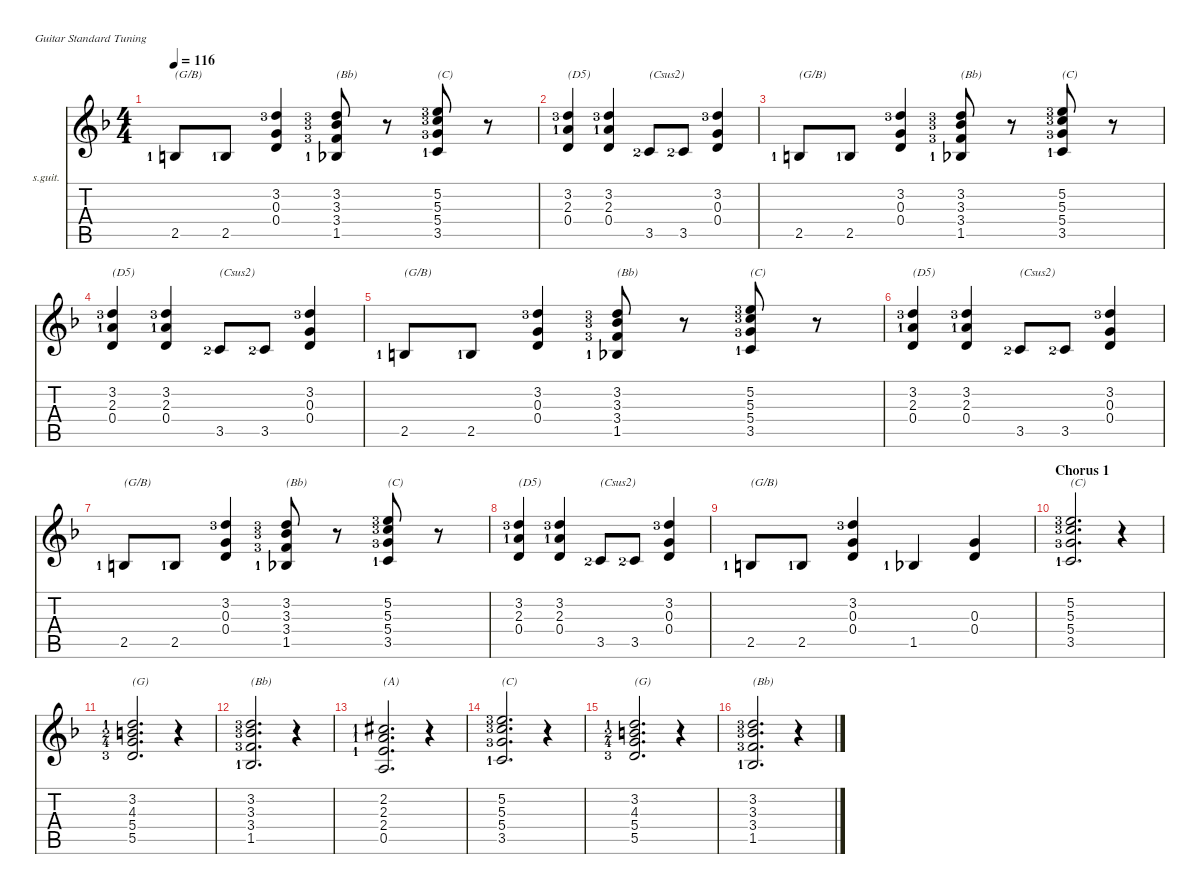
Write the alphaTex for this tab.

\defaultSystemsLayout 4
\hideDynamics
\bracketExtendMode nobrackets
\firstSystemTrackNameOrientation horizontal
\otherSystemsTrackNameOrientation horizontal
\track ("rhythm & lead 10" "s.guit.") {instrument acousticguitarsteel}
\staff {score tabs}
\tuning (E4 B3 G3 D3 A2 E2)
\ts (4 4)
\tempo 116
\clef g2
\ks dminor
2.5{lf 2 acc forcenatural}.8{txt "(G/B)" dy mf beam Up} 2.5{lf 2 acc forcenatural}.8{beam Up} (0.3{acc forcenatural} 3.2{lf 4 acc forcenatural} 0.4{acc forcenatural}).4{beam Up} (1.5{lf 2 acc b} 3.4{lf 4 acc forcenatural} 3.3{lf 4 acc b} 3.2{lf 4 acc forcenatural}).8{txt "(Bb)" beam Up} r.8{beam Up} (3.5{lf 2 acc forcenatural} 5.4{lf 4 acc forcenatural} 5.3{lf 4 acc forcenatural} 5.2{lf 4 acc forcenatural}).8{txt "(C)" beam Up} r.8{beam Up} |
(0.4{acc forcenatural} 2.3{lf 2 acc forcenatural} 3.2{lf 4 acc forcenatural}).4{txt "(D5)" beam Up} (0.4{acc forcenatural} 2.3{lf 2 acc forcenatural} 3.2{lf 4 acc forcenatural}).4{beam Up} 3.5{lf 3 acc forcenatural}.8{txt "(Csus2)" beam Up} 3.5{lf 3 acc forcenatural}.8{beam Up} (0.3{acc forcenatural} 3.2{lf 4 acc forcenatural} 0.4{acc forcenatural}).4{beam Up} |
2.5{lf 2 acc forcenatural}.8{txt "(G/B)" beam Up} 2.5{lf 2 acc forcenatural}.8{beam Up} (0.3{acc forcenatural} 3.2{lf 4 acc forcenatural} 0.4{acc forcenatural}).4{beam Up} (1.5{lf 2 acc b} 3.4{lf 4 acc forcenatural} 3.3{lf 4 acc b} 3.2{lf 4 acc forcenatural}).8{txt "(Bb)" beam Up} r.8{beam Up} (3.5{lf 2 acc forcenatural} 5.4{lf 4 acc forcenatural} 5.3{lf 4 acc forcenatural} 5.2{lf 4 acc forcenatural}).8{txt "(C)" beam Up} r.8{beam Up} |
(0.4{acc forcenatural} 2.3{lf 2 acc forcenatural} 3.2{lf 4 acc forcenatural}).4{txt "(D5)" beam Up} (0.4{acc forcenatural} 2.3{lf 2 acc forcenatural} 3.2{lf 4 acc forcenatural}).4{beam Up} 3.5{lf 3 acc forcenatural}.8{txt "(Csus2)" beam Up} 3.5{lf 3 acc forcenatural}.8{beam Up} (0.3{acc forcenatural} 3.2{lf 4 acc forcenatural} 0.4{acc forcenatural}).4{beam Up} |
2.5{lf 2 acc forcenatural}.8{txt "(G/B)" beam Up} 2.5{lf 2 acc forcenatural}.8{beam Up} (0.3{acc forcenatural} 3.2{lf 4 acc forcenatural} 0.4{acc forcenatural}).4{beam Up} (1.5{lf 2 acc b} 3.4{lf 4 acc forcenatural} 3.3{lf 4 acc b} 3.2{lf 4 acc forcenatural}).8{txt "(Bb)" beam Up} r.8{beam Up} (3.5{lf 2 acc forcenatural} 5.4{lf 4 acc forcenatural} 5.3{lf 4 acc forcenatural} 5.2{lf 4 acc forcenatural}).8{txt "(C)" beam Up} r.8{beam Up} |
(0.4{acc forcenatural} 2.3{lf 2 acc forcenatural} 3.2{lf 4 acc forcenatural}).4{txt "(D5)" beam Up} (0.4{acc forcenatural} 2.3{lf 2 acc forcenatural} 3.2{lf 4 acc forcenatural}).4{beam Up} 3.5{lf 3 acc forcenatural}.8{txt "(Csus2)" beam Up} 3.5{lf 3 acc forcenatural}.8{beam Up} (0.3{acc forcenatural} 3.2{lf 4 acc forcenatural} 0.4{acc forcenatural}).4{beam Up} |
2.5{lf 2 acc forcenatural}.8{txt "(G/B)" beam Up} 2.5{lf 2 acc forcenatural}.8{beam Up} (0.3{acc forcenatural} 3.2{lf 4 acc forcenatural} 0.4{acc forcenatural}).4{beam Up} (1.5{lf 2 acc b} 3.4{lf 4 acc forcenatural} 3.3{lf 4 acc b} 3.2{lf 4 acc forcenatural}).8{txt "(Bb)" beam Up} r.8{beam Up} (3.5{lf 2 acc forcenatural} 5.4{lf 4 acc forcenatural} 5.3{lf 4 acc forcenatural} 5.2{lf 4 acc forcenatural}).8{txt "(C)" beam Up} r.8{beam Up} |
(0.4{acc forcenatural} 2.3{lf 2 acc forcenatural} 3.2{lf 4 acc forcenatural}).4{txt "(D5)" beam Up} (0.4{acc forcenatural} 2.3{lf 2 acc forcenatural} 3.2{lf 4 acc forcenatural}).4{beam Up} 3.5{lf 3 acc forcenatural}.8{txt "(Csus2)" beam Up} 3.5{lf 3 acc forcenatural}.8{beam Up} (0.3{acc forcenatural} 3.2{lf 4 acc forcenatural} 0.4{acc forcenatural}).4{beam Up} |
2.5{lf 2 acc forcenatural}.8{txt "(G/B)" beam Up} 2.5{lf 2 acc forcenatural}.8{beam Up} (0.3{acc forcenatural} 3.2{lf 4 acc forcenatural} 0.4{acc forcenatural}).4{beam Up} 1.5{lf 2 acc b}.4{beam Up} (0.4{acc forcenatural} 0.3{acc forcenatural}).4{beam Up} |
\section ("" "Chorus 1")
(3.5{lf 2 acc forcenatural} 5.4{lf 4 acc forcenatural} 5.3{lf 4 acc forcenatural} 5.2{lf 4 acc forcenatural}).2{d txt "(C)" beam Up} r.4{beam Up} |
(5.5{lf 4 acc forcenatural} 5.4{lf 5 acc forcenatural} 4.3{lf 3 acc forcenatural} 3.2{lf 2 acc forcenatural}).2{d txt "(G)" beam Up} r.4{beam Up} |
(1.5{lf 2 acc b} 3.4{lf 4 acc forcenatural} 3.3{lf 4 acc b} 3.2{lf 4 acc forcenatural}).2{d txt "(Bb)" beam Up} r.4{beam Up} |
(0.5{acc forcenatural} 2.4{lf 2 acc forcenatural} 2.3{lf 2 acc forcenatural} 2.2{lf 2 acc #}).2{d txt "(A)" beam Up} r.4{beam Up} |
(3.5{lf 2 acc forcenatural} 5.4{lf 4 acc forcenatural} 5.3{lf 4 acc forcenatural} 5.2{lf 4 acc forcenatural}).2{d txt "(C)" beam Up} r.4{beam Up} |
(5.5{lf 4 acc forcenatural} 5.4{lf 5 acc forcenatural} 4.3{lf 3 acc forcenatural} 3.2{lf 2 acc forcenatural}).2{d txt "(G)" beam Up} r.4{beam Up} |
(1.5{lf 2 acc b} 3.4{lf 4 acc forcenatural} 3.3{lf 4 acc b} 3.2{lf 4 acc forcenatural}).2{d txt "(Bb)" beam Up} r.4{beam Up}
